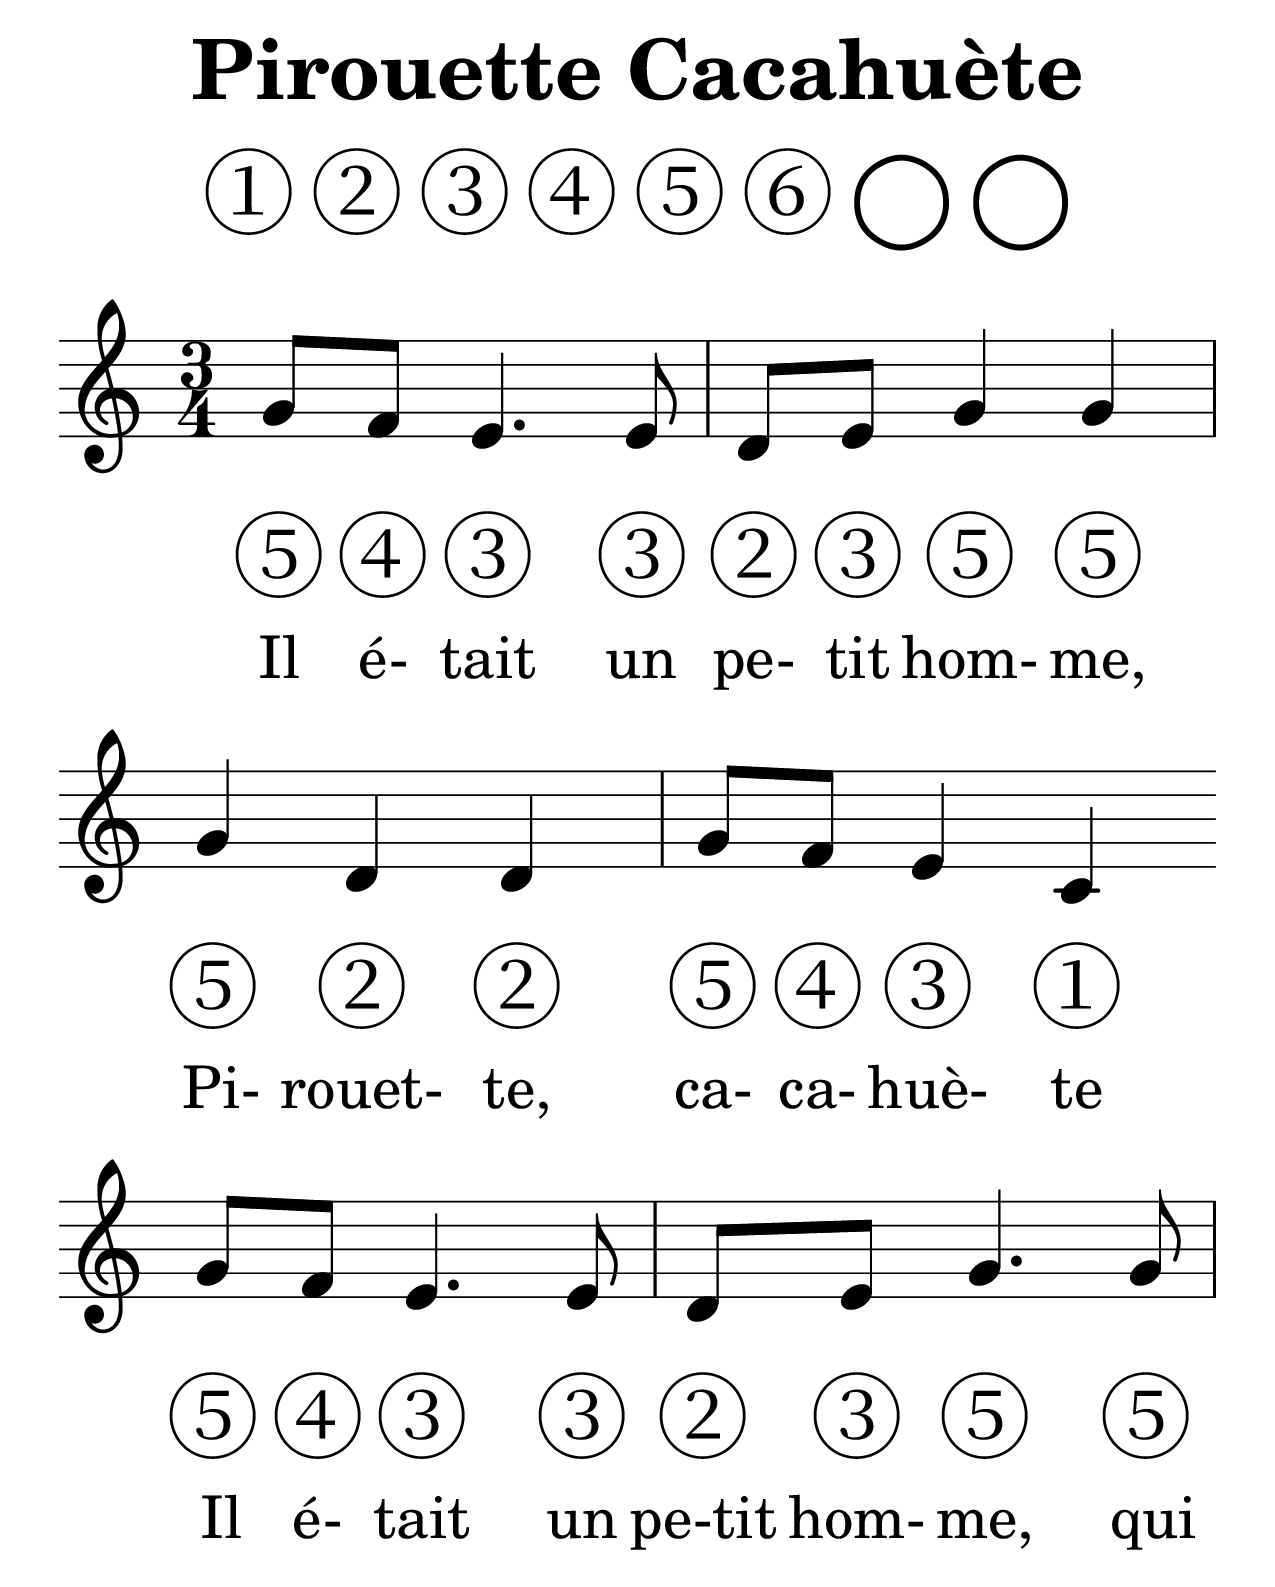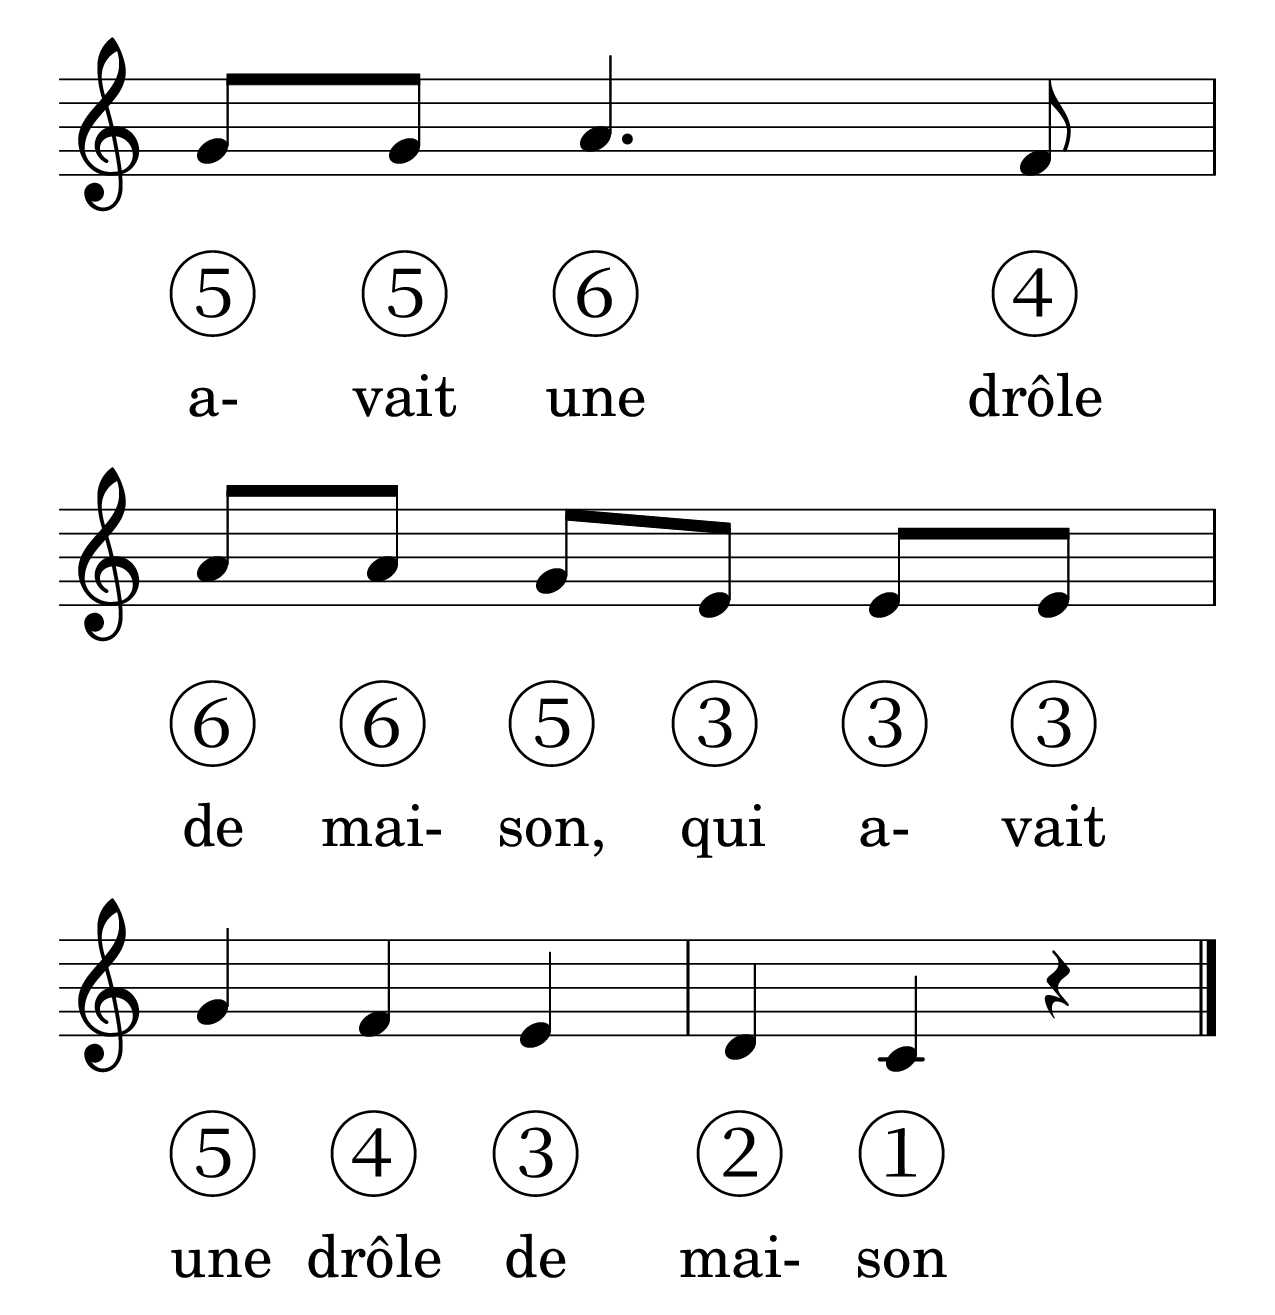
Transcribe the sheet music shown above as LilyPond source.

\version "2.18.2"
\include "common.ly"
\version "2.18.2"

% for reference
% ① ② ③ ④ ⑤ ⑥ ⑦ ⑧ ◯

% empty circles with bar number to colorize
oc = "①"
od = "②"
oe = "③"
of = "④"
og = "⑤"
oap = "⑥"
obp = "⑦"
ocp = "⑧"
oo = "◯"


% Adapted from typeset CC-BY Jean-Michel Thiémonge @pianognu.blogspot.fr 

\header {
 title = "Pirouette Cacahuète"
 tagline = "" 
}

\markup {
  \column {
  \vspace #0.5
  \fill-line { \column { \line { 
    \fontsize #5 { \oc \od \oe \of \og \oap \oo \oo}}}}
  \vspace #0.5
  }
}

\score {
\new Staff <<  
 \clef treble
 \time 3/4
 \key c \major 
 \transpose g c {
\relative c'' {
  d8 c
  b4. b8 a [b]
  d4 d
  d  a a  d8 c
  b4 g  \bar"" \break
  d'8 c
  b4. b8 a [b]
  d4.
  d8 d [d]
  e4.
  c8 e [e]
  d   b  b [b] 
  d4
  c b a
  g4 r4  \bar "|."

 }
}

\addlyrics {
    \set fontSize = #4
    \og \of \oe \oe \od \oe \og \og 
    \og \od \od \og \of \oe \oc 
    \og \of \oe \oe \od \oe \og \og 
    \og \og \oap \of 
    \oap \oap \og \oe \oe \oe
    \og \of \oe \od \oc 
   }

\addlyrics {
  Il é- tait un pe- tit hom- me,
  _Pi- rouet- te, ca- ca- huè- te
  _Il é- tait un pe-tit hom- me,
  _qui a- vait une drôle de mai- son,
  _qui a- vait _une drôle de mai- son
} 
 
>>

\layout { }

\midi {
    \context {
      \Score
      tempoWholesPerMinute = #(ly:make-moment 100 4)
    }
  }

}



